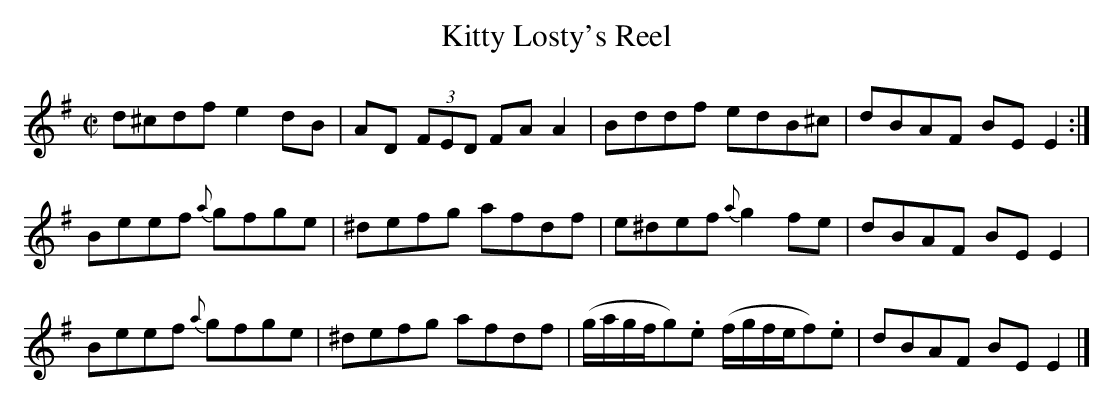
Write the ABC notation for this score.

X:1
T: Kitty Losty's Reel
M: C|
L: 1/8
K: Em
d^cdfe2dB | AD (3FED FAA2 | Bddf edB^c | dBAF BEE2 :|
Beef {a}gfge | ^defg afdf | e^def{a}g2fe | dBAF BEE2 |
Beef {a}gfge | ^defg afdf | (g/2a/2g/2f/2g).e (f/2g/2f/2e/2f).e | dBAF BEE2 |]
